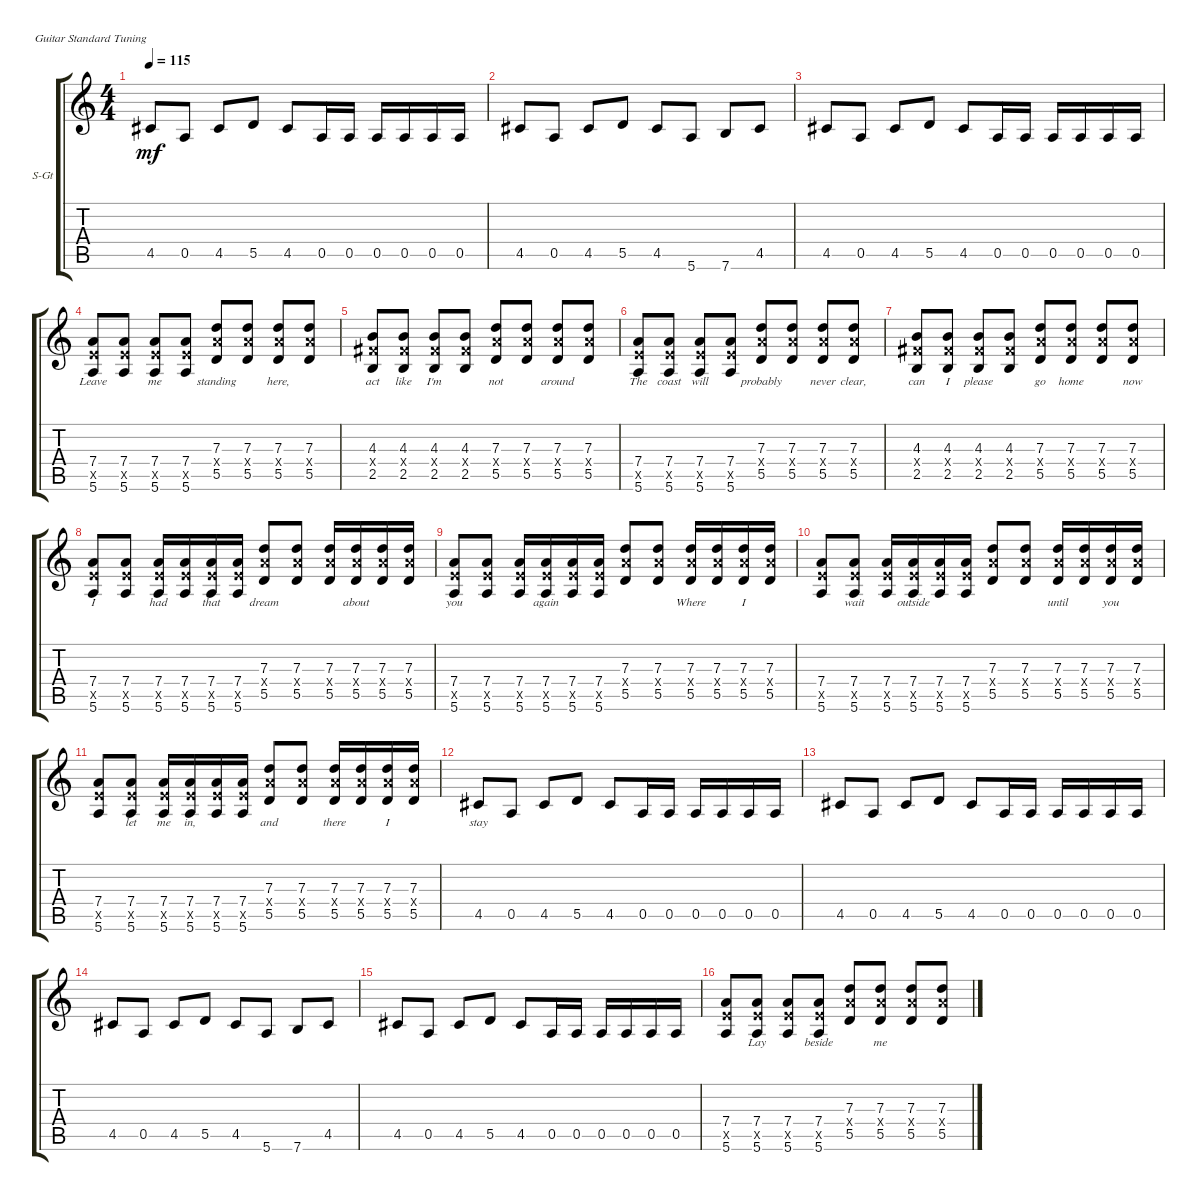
\defaultSystemsLayout 4
\bracketExtendMode groupsimilarinstruments
\firstSystemTrackNameOrientation horizontal
\otherSystemsTrackNameOrientation horizontal
\track ("Distortion" "S-Gt") {instrument acousticguitarsteel}
\staff {score tabs}
\tuning (E4 B3 G3 D3 A2 E2)
\ts (4 4)
\tempo 115
\clef g2
\ks c
4.5.8{lyrics (0 "") lyrics (1 "") lyrics (2 "") lyrics (3 "") lyrics (4 "") dy mf} 0.5.8{lyrics (0 "") lyrics (1 "") lyrics (2 "") lyrics (3 "") lyrics (4 "")} 4.5.8{lyrics (0 "") lyrics (1 "") lyrics (2 "") lyrics (3 "") lyrics (4 "")} 5.5.8{lyrics (0 "") lyrics (1 "") lyrics (2 "") lyrics (3 "") lyrics (4 "")} 4.5.8{lyrics (0 "") lyrics (1 "") lyrics (2 "") lyrics (3 "") lyrics (4 "")} 0.5.16{lyrics (0 "") lyrics (1 "") lyrics (2 "") lyrics (3 "") lyrics (4 "")} 0.5.16{lyrics (0 "") lyrics (1 "") lyrics (2 "") lyrics (3 "") lyrics (4 "")} 0.5.16{lyrics (0 "") lyrics (1 "") lyrics (2 "") lyrics (3 "") lyrics (4 "")} 0.5.16{lyrics (0 "") lyrics (1 "") lyrics (2 "") lyrics (3 "") lyrics (4 "")} 0.5.16{lyrics (0 "") lyrics (1 "") lyrics (2 "") lyrics (3 "") lyrics (4 "")} 0.5.16{lyrics (0 "") lyrics (1 "") lyrics (2 "") lyrics (3 "") lyrics (4 "")} |
4.5.8 0.5.8 4.5.8 5.5.8 4.5.8 5.6.8 7.6.8 4.5.8 |
4.5.8{lyrics (0 "") lyrics (1 "") lyrics (2 "") lyrics (3 "") lyrics (4 "")} 0.5.8{lyrics (0 "") lyrics (1 "") lyrics (2 "") lyrics (3 "") lyrics (4 "")} 4.5.8{lyrics (0 "") lyrics (1 "") lyrics (2 "") lyrics (3 "") lyrics (4 "")} 5.5.8{lyrics (0 "") lyrics (1 "") lyrics (2 "") lyrics (3 "") lyrics (4 "")} 4.5.8{lyrics (0 "") lyrics (1 "") lyrics (2 "") lyrics (3 "") lyrics (4 "")} 0.5.16{lyrics (0 "") lyrics (1 "") lyrics (2 "") lyrics (3 "") lyrics (4 "")} 0.5.16{lyrics (0 "") lyrics (1 "") lyrics (2 "") lyrics (3 "") lyrics (4 "")} 0.5.16{lyrics (0 "") lyrics (1 "") lyrics (2 "") lyrics (3 "") lyrics (4 "")} 0.5.16{lyrics (0 "") lyrics (1 "") lyrics (2 "") lyrics (3 "") lyrics (4 "")} 0.5.16{lyrics (0 "") lyrics (1 "") lyrics (2 "") lyrics (3 "") lyrics (4 "")} 0.5.16{lyrics (0 "") lyrics (1 "") lyrics (2 "") lyrics (3 "") lyrics (4 "")} |
(5.6 7.5{x} 7.4).8{lyrics (0 "Leave") lyrics (1 "") lyrics (2 "") lyrics (3 "") lyrics (4 "")} (5.6 7.5{x} 7.4).8{lyrics (0 "") lyrics (1 "") lyrics (2 "") lyrics (3 "") lyrics (4 "")} (5.6 7.5{x} 7.4).8{lyrics (0 "me") lyrics (1 "") lyrics (2 "") lyrics (3 "") lyrics (4 "")} (5.6 7.5{x} 7.4).8{lyrics (0 "") lyrics (1 "") lyrics (2 "") lyrics (3 "") lyrics (4 "")} (7.3 7.4{x} 5.5).8{lyrics (0 "standing") lyrics (1 "") lyrics (2 "") lyrics (3 "") lyrics (4 "")} (5.5 7.4{x} 7.3).8{lyrics (0 "") lyrics (1 "") lyrics (2 "") lyrics (3 "") lyrics (4 "")} (7.3 7.4{x} 5.5).8{lyrics (0 "here,") lyrics (1 "") lyrics (2 "") lyrics (3 "") lyrics (4 "")} (5.5 7.4{x} 7.3).8{lyrics (0 "") lyrics (1 "") lyrics (2 "") lyrics (3 "") lyrics (4 "")} |
(2.5 4.4{x} 4.3).8{lyrics (0 "act") lyrics (1 "") lyrics (2 "") lyrics (3 "") lyrics (4 "")} (2.5 4.4{x} 4.3).8{lyrics (0 "like") lyrics (1 "") lyrics (2 "") lyrics (3 "") lyrics (4 "")} (2.5 4.4{x} 4.3).8{lyrics (0 "I'm") lyrics (1 "") lyrics (2 "") lyrics (3 "") lyrics (4 "")} (2.5 4.4{x} 4.3).8{lyrics (0 "") lyrics (1 "") lyrics (2 "") lyrics (3 "") lyrics (4 "")} (7.3 7.4{x} 5.5).8{lyrics (0 "not") lyrics (1 "") lyrics (2 "") lyrics (3 "") lyrics (4 "")} (5.5 7.4{x} 7.3).8{lyrics (0 "") lyrics (1 "") lyrics (2 "") lyrics (3 "") lyrics (4 "")} (7.3 7.4{x} 5.5).8{lyrics (0 "around") lyrics (1 "") lyrics (2 "") lyrics (3 "") lyrics (4 "")} (5.5 7.4{x} 7.3).8{lyrics (0 "") lyrics (1 "") lyrics (2 "") lyrics (3 "") lyrics (4 "")} |
(5.6 7.5{x} 7.4).8{lyrics (0 "The") lyrics (1 "") lyrics (2 "") lyrics (3 "") lyrics (4 "")} (5.6 7.5{x} 7.4).8{lyrics (0 "coast") lyrics (1 "") lyrics (2 "") lyrics (3 "") lyrics (4 "")} (5.6 7.5{x} 7.4).8{lyrics (0 "will") lyrics (1 "") lyrics (2 "") lyrics (3 "") lyrics (4 "")} (5.6 7.5{x} 7.4).8{lyrics (0 "") lyrics (1 "") lyrics (2 "") lyrics (3 "") lyrics (4 "")} (7.3 7.4{x} 5.5).8{lyrics (0 "probably") lyrics (1 "") lyrics (2 "") lyrics (3 "") lyrics (4 "")} (5.5 7.4{x} 7.3).8{lyrics (0 "") lyrics (1 "") lyrics (2 "") lyrics (3 "") lyrics (4 "")} (7.3 7.4{x} 5.5).8{lyrics (0 "never") lyrics (1 "") lyrics (2 "") lyrics (3 "") lyrics (4 "")} (5.5 7.4{x} 7.3).8{lyrics (0 "clear,") lyrics (1 "") lyrics (2 "") lyrics (3 "") lyrics (4 "")} |
(2.5 4.4{x} 4.3).8{lyrics (0 "can") lyrics (1 "") lyrics (2 "") lyrics (3 "") lyrics (4 "")} (2.5 4.4{x} 4.3).8{lyrics (0 "I") lyrics (1 "") lyrics (2 "") lyrics (3 "") lyrics (4 "")} (2.5 4.4{x} 4.3).8{lyrics (0 "please") lyrics (1 "") lyrics (2 "") lyrics (3 "") lyrics (4 "")} (2.5 4.4{x} 4.3).8{lyrics (0 "") lyrics (1 "") lyrics (2 "") lyrics (3 "") lyrics (4 "")} (7.3 7.4{x} 5.5).8{lyrics (0 "go") lyrics (1 "") lyrics (2 "") lyrics (3 "") lyrics (4 "")} (5.5 7.4{x} 7.3).8{lyrics (0 "home") lyrics (1 "") lyrics (2 "") lyrics (3 "") lyrics (4 "")} (7.3 7.4{x} 5.5).8{lyrics (0 "") lyrics (1 "") lyrics (2 "") lyrics (3 "") lyrics (4 "")} (5.5 7.4{x} 7.3).8{lyrics (0 "now") lyrics (1 "") lyrics (2 "") lyrics (3 "") lyrics (4 "")} |
(5.6 7.5{x} 7.4).8{lyrics (0 "I") lyrics (1 "") lyrics (2 "") lyrics (3 "") lyrics (4 "")} (5.6 7.5{x} 7.4).8{lyrics (0 "") lyrics (1 "") lyrics (2 "") lyrics (3 "") lyrics (4 "")} (5.6 7.5{x} 7.4).16{lyrics (0 "had") lyrics (1 "") lyrics (2 "") lyrics (3 "") lyrics (4 "")} (5.6 7.5{x} 7.4).16{lyrics (0 "") lyrics (1 "") lyrics (2 "") lyrics (3 "") lyrics (4 "")} (5.6 7.5{x} 7.4).16{lyrics (0 "that") lyrics (1 "") lyrics (2 "") lyrics (3 "") lyrics (4 "")} (5.6 7.5{x} 7.4).16{lyrics (0 "") lyrics (1 "") lyrics (2 "") lyrics (3 "") lyrics (4 "")} (7.3 7.4{x} 5.5).8{lyrics (0 "dream") lyrics (1 "") lyrics (2 "") lyrics (3 "") lyrics (4 "")} (5.5 7.4{x} 7.3).8{lyrics (0 "") lyrics (1 "") lyrics (2 "") lyrics (3 "") lyrics (4 "")} (7.3 7.4{x} 5.5).16{lyrics (0 "") lyrics (1 "") lyrics (2 "") lyrics (3 "") lyrics (4 "")} (5.5 7.4{x} 7.3).16{lyrics (0 "about") lyrics (1 "") lyrics (2 "") lyrics (3 "") lyrics (4 "")} (7.3 7.4{x} 5.5).16{lyrics (0 "") lyrics (1 "") lyrics (2 "") lyrics (3 "") lyrics (4 "")} (5.5 7.4{x} 7.3).16{lyrics (0 "") lyrics (1 "") lyrics (2 "") lyrics (3 "") lyrics (4 "")} |
(5.6 7.5{x} 7.4).8{lyrics (0 "you") lyrics (1 "") lyrics (2 "") lyrics (3 "") lyrics (4 "")} (5.6 7.5{x} 7.4).8{lyrics (0 "") lyrics (1 "") lyrics (2 "") lyrics (3 "") lyrics (4 "")} (5.6 7.5{x} 7.4).16{lyrics (0 "") lyrics (1 "") lyrics (2 "") lyrics (3 "") lyrics (4 "")} (5.6 7.5{x} 7.4).16{lyrics (0 "again") lyrics (1 "") lyrics (2 "") lyrics (3 "") lyrics (4 "")} (5.6 7.5{x} 7.4).16{lyrics (0 "") lyrics (1 "") lyrics (2 "") lyrics (3 "") lyrics (4 "")} (5.6 7.5{x} 7.4).16{lyrics (0 "") lyrics (1 "") lyrics (2 "") lyrics (3 "") lyrics (4 "")} (7.3 7.4{x} 5.5).8{lyrics (0 "") lyrics (1 "") lyrics (2 "") lyrics (3 "") lyrics (4 "")} (5.5 7.4{x} 7.3).8{lyrics (0 "") lyrics (1 "") lyrics (2 "") lyrics (3 "") lyrics (4 "")} (7.3 7.4{x} 5.5).16{lyrics (0 "Where") lyrics (1 "") lyrics (2 "") lyrics (3 "") lyrics (4 "")} (5.5 7.4{x} 7.3).16{lyrics (0 "") lyrics (1 "") lyrics (2 "") lyrics (3 "") lyrics (4 "")} (7.3 7.4{x} 5.5).16{lyrics (0 "I") lyrics (1 "") lyrics (2 "") lyrics (3 "") lyrics (4 "")} (5.5 7.4{x} 7.3).16{lyrics (0 "") lyrics (1 "") lyrics (2 "") lyrics (3 "") lyrics (4 "")} |
(5.6 7.5{x} 7.4).8{lyrics (0 "") lyrics (1 "") lyrics (2 "") lyrics (3 "") lyrics (4 "")} (5.6 7.5{x} 7.4).8{lyrics (0 "wait") lyrics (1 "") lyrics (2 "") lyrics (3 "") lyrics (4 "")} (5.6 7.5{x} 7.4).16{lyrics (0 "") lyrics (1 "") lyrics (2 "") lyrics (3 "") lyrics (4 "")} (5.6 7.5{x} 7.4).16{lyrics (0 "outside") lyrics (1 "") lyrics (2 "") lyrics (3 "") lyrics (4 "")} (5.6 7.5{x} 7.4).16{lyrics (0 "") lyrics (1 "") lyrics (2 "") lyrics (3 "") lyrics (4 "")} (5.6 7.5{x} 7.4).16{lyrics (0 "") lyrics (1 "") lyrics (2 "") lyrics (3 "") lyrics (4 "")} (7.3 7.4{x} 5.5).8{lyrics (0 "") lyrics (1 "") lyrics (2 "") lyrics (3 "") lyrics (4 "")} (5.5 7.4{x} 7.3).8{lyrics (0 "") lyrics (1 "") lyrics (2 "") lyrics (3 "") lyrics (4 "")} (7.3 7.4{x} 5.5).16{lyrics (0 "until") lyrics (1 "") lyrics (2 "") lyrics (3 "") lyrics (4 "")} (5.5 7.4{x} 7.3).16{lyrics (0 "") lyrics (1 "") lyrics (2 "") lyrics (3 "") lyrics (4 "")} (7.3 7.4{x} 5.5).16{lyrics (0 "you") lyrics (1 "") lyrics (2 "") lyrics (3 "") lyrics (4 "")} (5.5 7.4{x} 7.3).16{lyrics (0 "") lyrics (1 "") lyrics (2 "") lyrics (3 "") lyrics (4 "")} |
(5.6 7.5{x} 7.4).8{lyrics (0 "") lyrics (1 "") lyrics (2 "") lyrics (3 "") lyrics (4 "")} (5.6 7.5{x} 7.4).8{lyrics (0 "let") lyrics (1 "") lyrics (2 "") lyrics (3 "") lyrics (4 "")} (5.6 7.5{x} 7.4).16{lyrics (0 "me") lyrics (1 "") lyrics (2 "") lyrics (3 "") lyrics (4 "")} (5.6 7.5{x} 7.4).16{lyrics (0 "in,") lyrics (1 "") lyrics (2 "") lyrics (3 "") lyrics (4 "")} (5.6 7.5{x} 7.4).16{lyrics (0 "") lyrics (1 "") lyrics (2 "") lyrics (3 "") lyrics (4 "")} (5.6 7.5{x} 7.4).16{lyrics (0 "") lyrics (1 "") lyrics (2 "") lyrics (3 "") lyrics (4 "")} (7.3 7.4{x} 5.5).8{lyrics (0 "and") lyrics (1 "") lyrics (2 "") lyrics (3 "") lyrics (4 "")} (5.5 7.4{x} 7.3).8{lyrics (0 "") lyrics (1 "") lyrics (2 "") lyrics (3 "") lyrics (4 "")} (7.3 7.4{x} 5.5).16{lyrics (0 "there") lyrics (1 "") lyrics (2 "") lyrics (3 "") lyrics (4 "")} (5.5 7.4{x} 7.3).16{lyrics (0 "") lyrics (1 "") lyrics (2 "") lyrics (3 "") lyrics (4 "")} (7.3 7.4{x} 5.5).16{lyrics (0 "I") lyrics (1 "") lyrics (2 "") lyrics (3 "") lyrics (4 "")} (5.5 7.4{x} 7.3).16{lyrics (0 "") lyrics (1 "") lyrics (2 "") lyrics (3 "") lyrics (4 "")} |
4.5.8{lyrics (0 "stay") lyrics (1 "") lyrics (2 "") lyrics (3 "") lyrics (4 "")} 0.5.8{lyrics (0 "") lyrics (1 "") lyrics (2 "") lyrics (3 "") lyrics (4 "")} 4.5.8{lyrics (0 "") lyrics (1 "") lyrics (2 "") lyrics (3 "") lyrics (4 "")} 5.5.8{lyrics (0 "") lyrics (1 "") lyrics (2 "") lyrics (3 "") lyrics (4 "")} 4.5.8{lyrics (0 "") lyrics (1 "") lyrics (2 "") lyrics (3 "") lyrics (4 "")} 0.5.16{lyrics (0 "") lyrics (1 "") lyrics (2 "") lyrics (3 "") lyrics (4 "")} 0.5.16{lyrics (0 "") lyrics (1 "") lyrics (2 "") lyrics (3 "") lyrics (4 "")} 0.5.16{lyrics (0 "") lyrics (1 "") lyrics (2 "") lyrics (3 "") lyrics (4 "")} 0.5.16{lyrics (0 "") lyrics (1 "") lyrics (2 "") lyrics (3 "") lyrics (4 "")} 0.5.16{lyrics (0 "") lyrics (1 "") lyrics (2 "") lyrics (3 "") lyrics (4 "")} 0.5.16{lyrics (0 "") lyrics (1 "") lyrics (2 "") lyrics (3 "") lyrics (4 "")} |
4.5.8{lyrics (0 "") lyrics (1 "") lyrics (2 "") lyrics (3 "") lyrics (4 "")} 0.5.8{lyrics (0 "") lyrics (1 "") lyrics (2 "") lyrics (3 "") lyrics (4 "")} 4.5.8{lyrics (0 "") lyrics (1 "") lyrics (2 "") lyrics (3 "") lyrics (4 "")} 5.5.8{lyrics (0 "") lyrics (1 "") lyrics (2 "") lyrics (3 "") lyrics (4 "")} 4.5.8{lyrics (0 "") lyrics (1 "") lyrics (2 "") lyrics (3 "") lyrics (4 "")} 0.5.16{lyrics (0 "") lyrics (1 "") lyrics (2 "") lyrics (3 "") lyrics (4 "")} 0.5.16{lyrics (0 "") lyrics (1 "") lyrics (2 "") lyrics (3 "") lyrics (4 "")} 0.5.16{lyrics (0 "") lyrics (1 "") lyrics (2 "") lyrics (3 "") lyrics (4 "")} 0.5.16{lyrics (0 "") lyrics (1 "") lyrics (2 "") lyrics (3 "") lyrics (4 "")} 0.5.16{lyrics (0 "") lyrics (1 "") lyrics (2 "") lyrics (3 "") lyrics (4 "")} 0.5.16{lyrics (0 "") lyrics (1 "") lyrics (2 "") lyrics (3 "") lyrics (4 "")} |
4.5.8 0.5.8 4.5.8 5.5.8 4.5.8 5.6.8 7.6.8 4.5.8 |
4.5.8{lyrics (0 "") lyrics (1 "") lyrics (2 "") lyrics (3 "") lyrics (4 "")} 0.5.8{lyrics (0 "") lyrics (1 "") lyrics (2 "") lyrics (3 "") lyrics (4 "")} 4.5.8{lyrics (0 "") lyrics (1 "") lyrics (2 "") lyrics (3 "") lyrics (4 "")} 5.5.8{lyrics (0 "") lyrics (1 "") lyrics (2 "") lyrics (3 "") lyrics (4 "")} 4.5.8{lyrics (0 "") lyrics (1 "") lyrics (2 "") lyrics (3 "") lyrics (4 "")} 0.5.16{lyrics (0 "") lyrics (1 "") lyrics (2 "") lyrics (3 "") lyrics (4 "")} 0.5.16{lyrics (0 "") lyrics (1 "") lyrics (2 "") lyrics (3 "") lyrics (4 "")} 0.5.16{lyrics (0 "") lyrics (1 "") lyrics (2 "") lyrics (3 "") lyrics (4 "")} 0.5.16{lyrics (0 "") lyrics (1 "") lyrics (2 "") lyrics (3 "") lyrics (4 "")} 0.5.16{lyrics (0 "") lyrics (1 "") lyrics (2 "") lyrics (3 "") lyrics (4 "")} 0.5.16{lyrics (0 "") lyrics (1 "") lyrics (2 "") lyrics (3 "") lyrics (4 "")} |
(5.6 7.5{x} 7.4).8{lyrics (0 "") lyrics (1 "") lyrics (2 "") lyrics (3 "") lyrics (4 "")} (5.6 7.5{x} 7.4).8{lyrics (0 "Lay") lyrics (1 "") lyrics (2 "") lyrics (3 "") lyrics (4 "")} (5.6 7.5{x} 7.4).8{lyrics (0 "") lyrics (1 "") lyrics (2 "") lyrics (3 "") lyrics (4 "")} (5.6 7.5{x} 7.4).8{lyrics (0 "beside") lyrics (1 "") lyrics (2 "") lyrics (3 "") lyrics (4 "")} (7.3 7.4{x} 5.5).8{lyrics (0 "") lyrics (1 "") lyrics (2 "") lyrics (3 "") lyrics (4 "")} (5.5 7.4{x} 7.3).8{lyrics (0 "me") lyrics (1 "") lyrics (2 "") lyrics (3 "") lyrics (4 "")} (7.3 7.4{x} 5.5).8{lyrics (0 "") lyrics (1 "") lyrics (2 "") lyrics (3 "") lyrics (4 "")} (5.5 7.4{x} 7.3).8{lyrics (0 "") lyrics (1 "") lyrics (2 "") lyrics (3 "") lyrics (4 "")}
